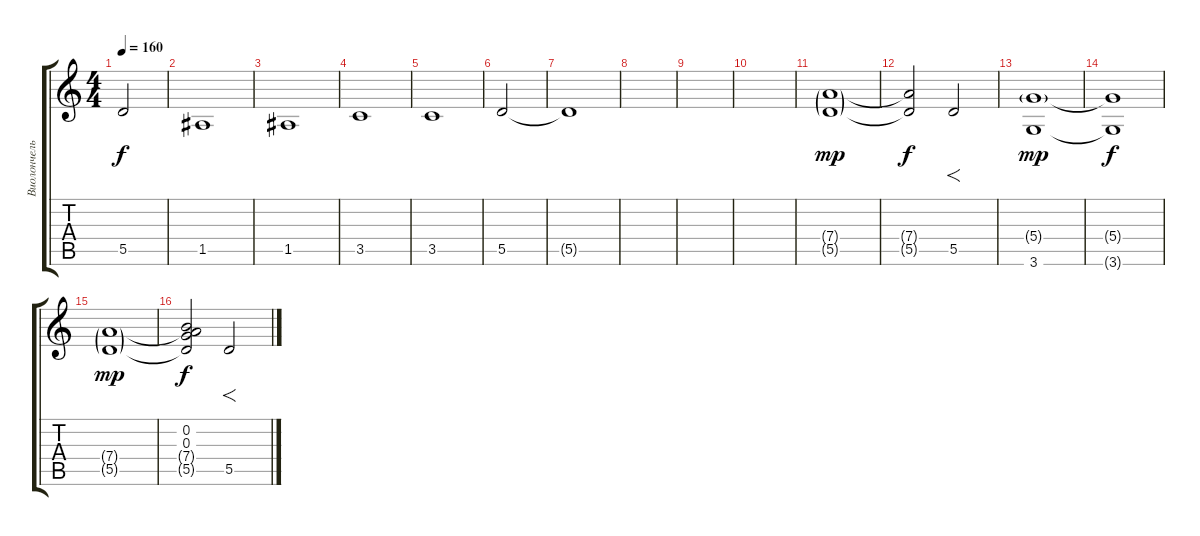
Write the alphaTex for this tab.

\track ("Виолончель" "Виолончель") {instrument contrabass}
\staff {score tabs}
\tuning (E4 B3 G3 D3 A2 E2) {hide}
\ts (4 4)
\tempo 160
\clef g2
\ks c
5.5{t}.2{dy f} |
1.5.1 |
1.5.1 |
3.5.1 |
3.5.1 |
5.5.2 |
5.5{t}.1 |
|
|
|
(7.4{g} 5.5{g}).1{dy mp} |
(7.4{t} 5.5{t}).2{dy f} 5.5.2{f} |
(5.4{g} 3.6).1{dy mp} |
(5.4{t} 3.6{t}).1{dy f} |
(7.4{g} 5.5{g}).1{dy mp} |
(0.2 0.3 7.4{t} 5.5{t}).2{dy f} 5.5.2{f}
